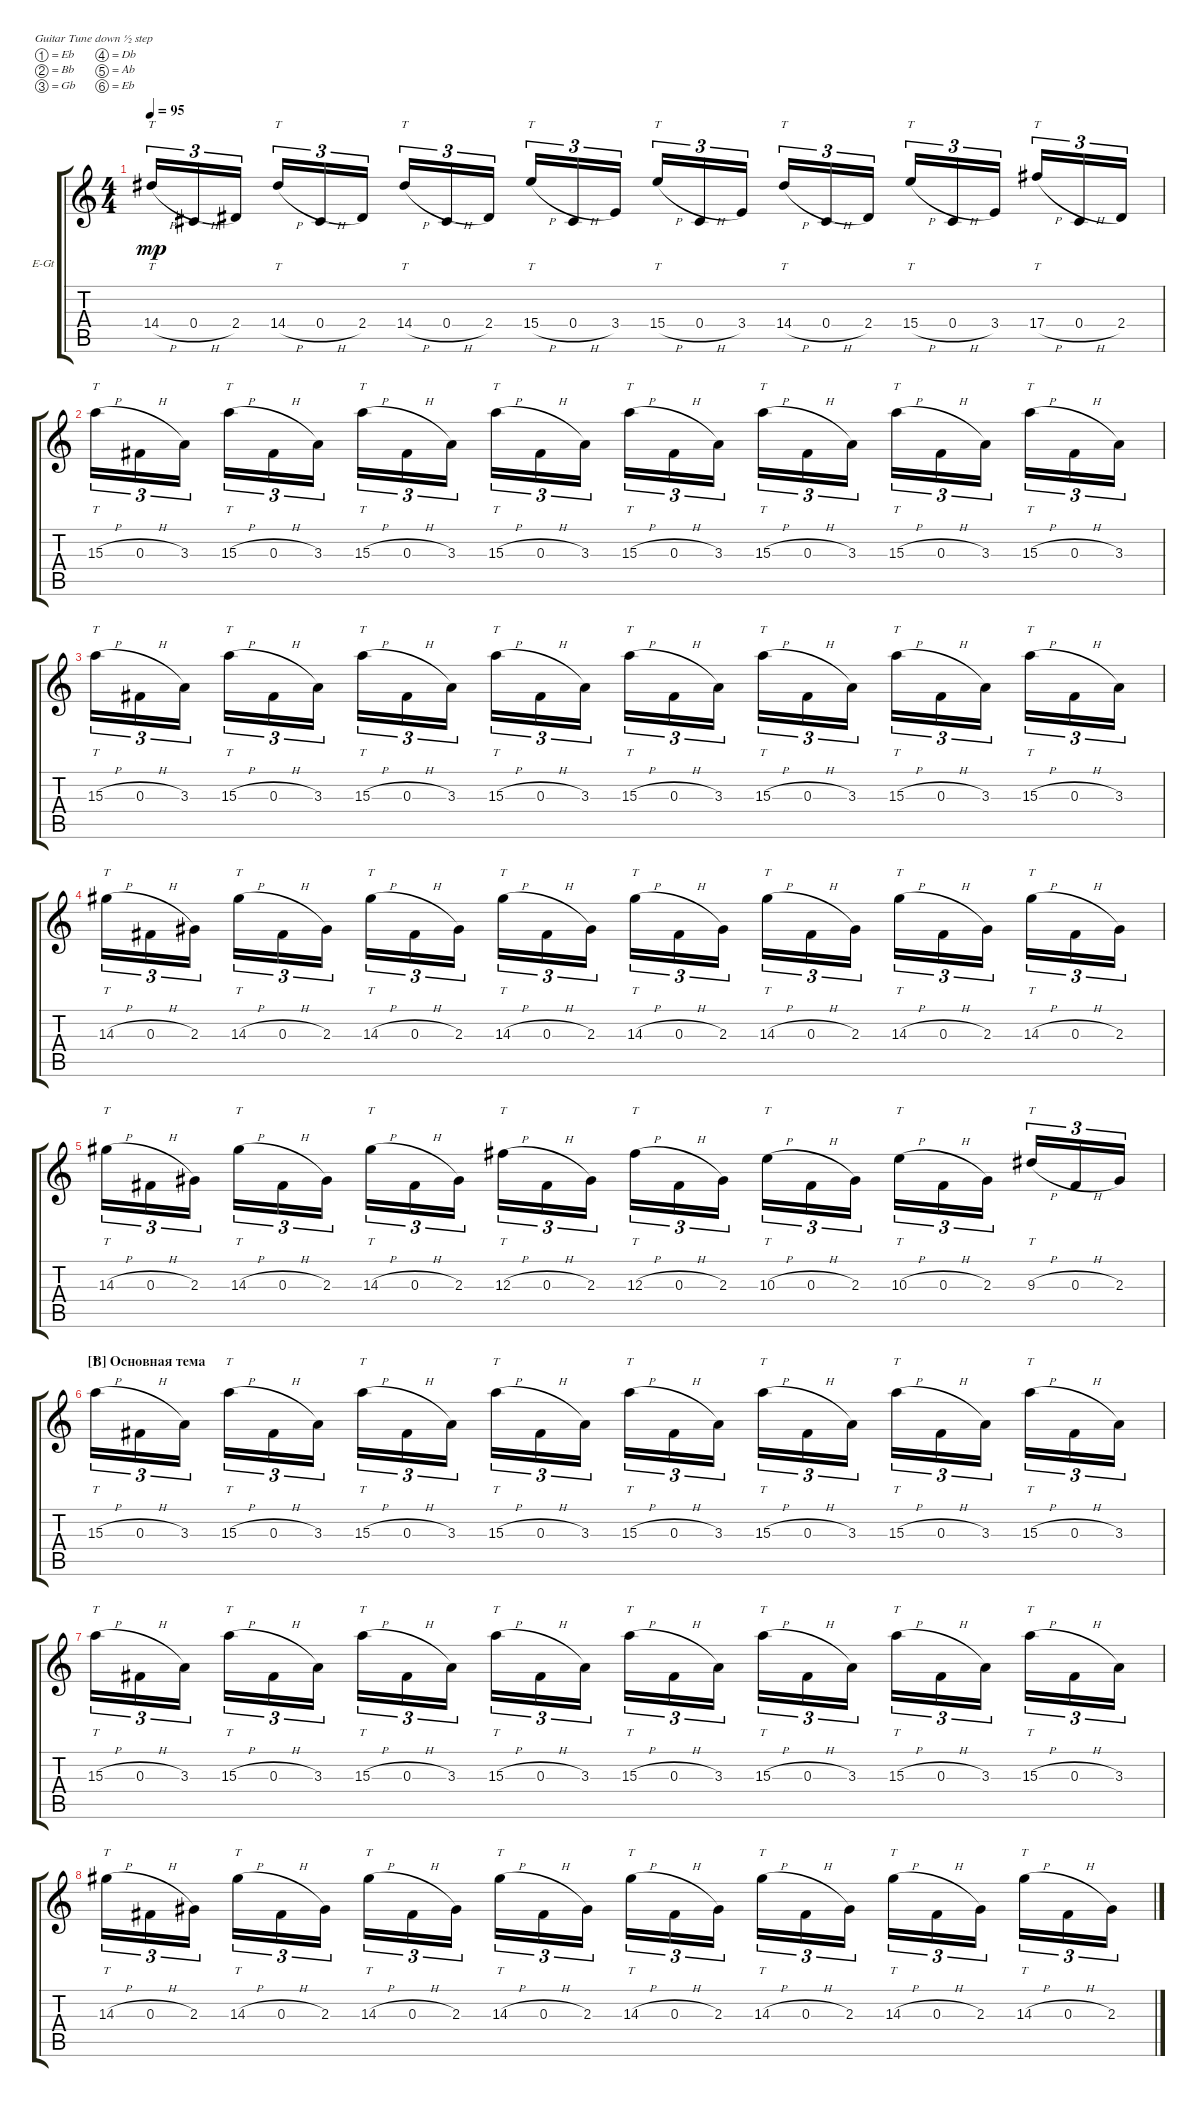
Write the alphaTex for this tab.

\defaultSystemsLayout 4
\bracketExtendMode groupsimilarinstruments
\firstSystemTrackNameOrientation horizontal
\otherSystemsTrackNameOrientation horizontal
\track ("Electric Guitar" "E-Gt") {instrument distortionguitar}
\staff {score tabs}
\tuning (Eb4 Bb3 Gb3 Db3 Ab2 Eb2)
\ts (4 4)
\tempo 95
\clef g2
\ks c
14.4{h}.16{tt tu (3 2) dy mp} 0.4{h}.16{tu (3 2)} 2.4.16{tu (3 2)} 14.4{h}.16{tt tu (3 2)} 0.4{h}.16{tu (3 2)} 2.4.16{tu (3 2)} 14.4{h}.16{tt tu (3 2)} 0.4{h}.16{tu (3 2)} 2.4.16{tu (3 2)} 15.4{h}.16{tt tu (3 2)} 0.4{h}.16{tu (3 2)} 3.4.16{tu (3 2)} 15.4{h}.16{tt tu (3 2)} 0.4{h}.16{tu (3 2)} 3.4.16{tu (3 2)} 14.4{h}.16{tt tu (3 2)} 0.4{h}.16{tu (3 2)} 2.4.16{tu (3 2)} 15.4{h}.16{tt tu (3 2)} 0.4{h}.16{tu (3 2)} 3.4.16{tu (3 2)} 17.4{h}.16{tt tu (3 2)} 0.4{h}.16{tu (3 2)} 2.4.16{tu (3 2)} |
15.3{h}.16{tt tu (3 2)} 0.3{h}.16{tu (3 2)} 3.3.16{tu (3 2)} 15.3{h}.16{tt tu (3 2)} 0.3{h}.16{tu (3 2)} 3.3.16{tu (3 2)} 15.3{h}.16{tt tu (3 2)} 0.3{h}.16{tu (3 2)} 3.3.16{tu (3 2)} 15.3{h}.16{tt tu (3 2)} 0.3{h}.16{tu (3 2)} 3.3.16{tu (3 2)} 15.3{h}.16{tt tu (3 2)} 0.3{h}.16{tu (3 2)} 3.3.16{tu (3 2)} 15.3{h}.16{tt tu (3 2)} 0.3{h}.16{tu (3 2)} 3.3.16{tu (3 2)} 15.3{h}.16{tt tu (3 2)} 0.3{h}.16{tu (3 2)} 3.3.16{tu (3 2)} 15.3{h}.16{tt tu (3 2)} 0.3{h}.16{tu (3 2)} 3.3.16{tu (3 2)} |
15.3{h}.16{tt tu (3 2)} 0.3{h}.16{tu (3 2)} 3.3.16{tu (3 2)} 15.3{h}.16{tt tu (3 2)} 0.3{h}.16{tu (3 2)} 3.3.16{tu (3 2)} 15.3{h}.16{tt tu (3 2)} 0.3{h}.16{tu (3 2)} 3.3.16{tu (3 2)} 15.3{h}.16{tt tu (3 2)} 0.3{h}.16{tu (3 2)} 3.3.16{tu (3 2)} 15.3{h}.16{tt tu (3 2)} 0.3{h}.16{tu (3 2)} 3.3.16{tu (3 2)} 15.3{h}.16{tt tu (3 2)} 0.3{h}.16{tu (3 2)} 3.3.16{tu (3 2)} 15.3{h}.16{tt tu (3 2)} 0.3{h}.16{tu (3 2)} 3.3.16{tu (3 2)} 15.3{h}.16{tt tu (3 2)} 0.3{h}.16{tu (3 2)} 3.3.16{tu (3 2)} |
14.3{h}.16{tt tu (3 2)} 0.3{h}.16{tu (3 2)} 2.3.16{tu (3 2)} 14.3{h}.16{tt tu (3 2)} 0.3{h}.16{tu (3 2)} 2.3.16{tu (3 2)} 14.3{h}.16{tt tu (3 2)} 0.3{h}.16{tu (3 2)} 2.3.16{tu (3 2)} 14.3{h}.16{tt tu (3 2)} 0.3{h}.16{tu (3 2)} 2.3.16{tu (3 2)} 14.3{h}.16{tt tu (3 2)} 0.3{h}.16{tu (3 2)} 2.3.16{tu (3 2)} 14.3{h}.16{tt tu (3 2)} 0.3{h}.16{tu (3 2)} 2.3.16{tu (3 2)} 14.3{h}.16{tt tu (3 2)} 0.3{h}.16{tu (3 2)} 2.3.16{tu (3 2)} 14.3{h}.16{tt tu (3 2)} 0.3{h}.16{tu (3 2)} 2.3.16{tu (3 2)} |
14.3{h}.16{tt tu (3 2)} 0.3{h}.16{tu (3 2)} 2.3.16{tu (3 2)} 14.3{h}.16{tt tu (3 2)} 0.3{h}.16{tu (3 2)} 2.3.16{tu (3 2)} 14.3{h}.16{tt tu (3 2)} 0.3{h}.16{tu (3 2)} 2.3.16{tu (3 2)} 12.3{h}.16{tt tu (3 2)} 0.3{h}.16{tu (3 2)} 2.3.16{tu (3 2)} 12.3{h}.16{tt tu (3 2)} 0.3{h}.16{tu (3 2)} 2.3.16{tu (3 2)} 10.3{h}.16{tt tu (3 2)} 0.3{h}.16{tu (3 2)} 2.3.16{tu (3 2)} 10.3{h}.16{tt tu (3 2)} 0.3{h}.16{tu (3 2)} 2.3.16{tu (3 2)} 9.3{h}.16{tt tu (3 2)} 0.3{h}.16{tu (3 2)} 2.3.16{tu (3 2)} |
\section ("B" "Основная тема")
15.3{h}.16{tt tu (3 2)} 0.3{h}.16{tu (3 2)} 3.3.16{tu (3 2)} 15.3{h}.16{tt tu (3 2)} 0.3{h}.16{tu (3 2)} 3.3.16{tu (3 2)} 15.3{h}.16{tt tu (3 2)} 0.3{h}.16{tu (3 2)} 3.3.16{tu (3 2)} 15.3{h}.16{tt tu (3 2)} 0.3{h}.16{tu (3 2)} 3.3.16{tu (3 2)} 15.3{h}.16{tt tu (3 2)} 0.3{h}.16{tu (3 2)} 3.3.16{tu (3 2)} 15.3{h}.16{tt tu (3 2)} 0.3{h}.16{tu (3 2)} 3.3.16{tu (3 2)} 15.3{h}.16{tt tu (3 2)} 0.3{h}.16{tu (3 2)} 3.3.16{tu (3 2)} 15.3{h}.16{tt tu (3 2)} 0.3{h}.16{tu (3 2)} 3.3.16{tu (3 2)} |
15.3{h}.16{tt tu (3 2)} 0.3{h}.16{tu (3 2)} 3.3.16{tu (3 2)} 15.3{h}.16{tt tu (3 2)} 0.3{h}.16{tu (3 2)} 3.3.16{tu (3 2)} 15.3{h}.16{tt tu (3 2)} 0.3{h}.16{tu (3 2)} 3.3.16{tu (3 2)} 15.3{h}.16{tt tu (3 2)} 0.3{h}.16{tu (3 2)} 3.3.16{tu (3 2)} 15.3{h}.16{tt tu (3 2)} 0.3{h}.16{tu (3 2)} 3.3.16{tu (3 2)} 15.3{h}.16{tt tu (3 2)} 0.3{h}.16{tu (3 2)} 3.3.16{tu (3 2)} 15.3{h}.16{tt tu (3 2)} 0.3{h}.16{tu (3 2)} 3.3.16{tu (3 2)} 15.3{h}.16{tt tu (3 2)} 0.3{h}.16{tu (3 2)} 3.3.16{tu (3 2)} |
14.3{h}.16{tt tu (3 2)} 0.3{h}.16{tu (3 2)} 2.3.16{tu (3 2)} 14.3{h}.16{tt tu (3 2)} 0.3{h}.16{tu (3 2)} 2.3.16{tu (3 2)} 14.3{h}.16{tt tu (3 2)} 0.3{h}.16{tu (3 2)} 2.3.16{tu (3 2)} 14.3{h}.16{tt tu (3 2)} 0.3{h}.16{tu (3 2)} 2.3.16{tu (3 2)} 14.3{h}.16{tt tu (3 2)} 0.3{h}.16{tu (3 2)} 2.3.16{tu (3 2)} 14.3{h}.16{tt tu (3 2)} 0.3{h}.16{tu (3 2)} 2.3.16{tu (3 2)} 14.3{h}.16{tt tu (3 2)} 0.3{h}.16{tu (3 2)} 2.3.16{tu (3 2)} 14.3{h}.16{tt tu (3 2)} 0.3{h}.16{tu (3 2)} 2.3.16{tu (3 2)}
